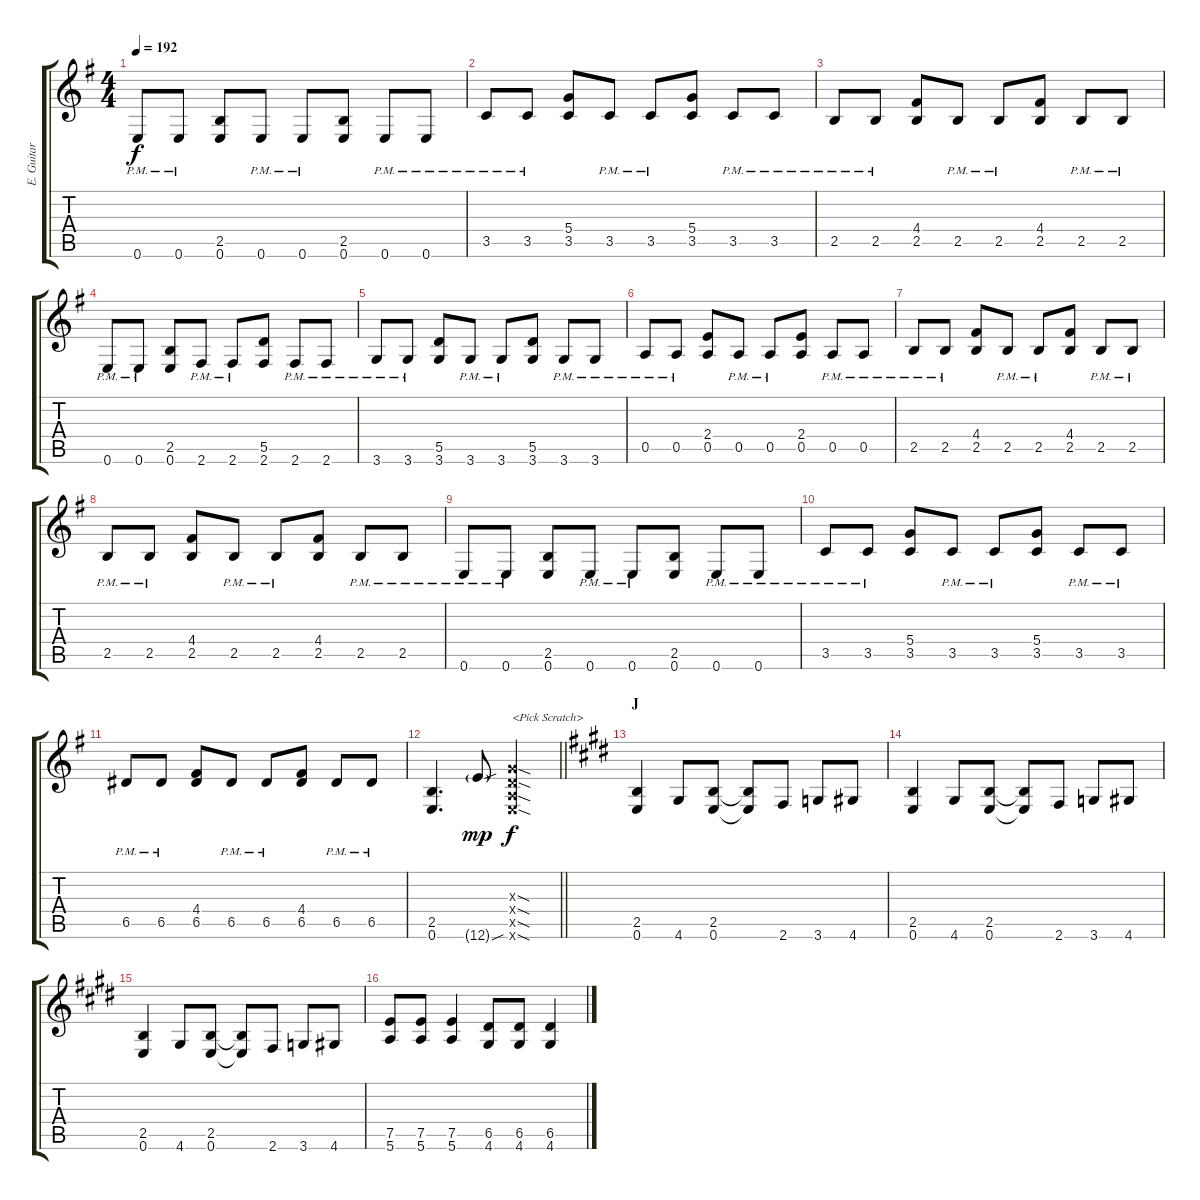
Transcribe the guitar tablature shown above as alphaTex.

\track ("E. Guitar I" "E. Guitar ") {instrument overdrivenguitar}
\staff {score tabs}
\tuning (E4 B3 G3 D3 A2 E2) {hide}
\ts (4 4)
\tempo 192
\clef g2
\ks g
0.6{pm}.8{dy f} 0.6{pm}.8 (2.5 0.6).8 0.6{pm}.8 0.6{pm}.8 (2.5 0.6).8 0.6{pm}.8 0.6{pm}.8 |
3.5{pm}.8 3.5{pm}.8 (5.4 3.5).8 3.5{pm}.8 3.5{pm}.8 (5.4 3.5).8 3.5{pm}.8 3.5{pm}.8 |
2.5{pm}.8 2.5{pm}.8 (4.4 2.5).8 2.5{pm}.8 2.5{pm}.8 (4.4 2.5).8 2.5{pm}.8 2.5{pm}.8 |
0.6{pm}.8 0.6{pm}.8 (2.5 0.6).8 2.6{pm}.8 2.6{pm}.8 (5.5 2.6).8 2.6{pm}.8 2.6{pm}.8 |
3.6{pm}.8 3.6{pm}.8 (5.5 3.6).8 3.6{pm}.8 3.6{pm}.8 (5.5 3.6).8 3.6{pm}.8 3.6{pm}.8 |
0.5{pm}.8 0.5{pm}.8 (2.4 0.5).8 0.5{pm}.8 0.5{pm}.8 (2.4 0.5).8 0.5{pm}.8 0.5{pm}.8 |
2.5{pm}.8 2.5{pm}.8 (4.4 2.5).8 2.5{pm}.8 2.5{pm}.8 (4.4 2.5).8 2.5{pm}.8 2.5{pm}.8 |
2.5{pm}.8 2.5{pm}.8 (4.4 2.5).8 2.5{pm}.8 2.5{pm}.8 (4.4 2.5).8 2.5{pm}.8 2.5{pm}.8 |
0.6{pm}.8 0.6{pm}.8 (2.5 0.6).8 0.6{pm}.8 0.6{pm}.8 (2.5 0.6).8 0.6{pm}.8 0.6{pm}.8 |
3.5{pm}.8 3.5{pm}.8 (5.4 3.5).8 3.5{pm}.8 3.5{pm}.8 (5.4 3.5).8 3.5{pm}.8 3.5{pm}.8 |
6.5{pm}.8 6.5{pm}.8 (4.4 6.5).8 6.5{pm}.8 6.5{pm}.8 (4.4 6.5).8 6.5{pm}.8 6.5{pm}.8 |
\barLineRight lightlight
(2.5 0.6).4{d} 12.6{sou g}.8{dy mp} (0.3{sod x} 0.4{sod x} 0.5{sod x} 0.6{sod x}).2{txt "<Pick Scratch>" dy f} |
\section ("" "J")
\ks e
(2.5 0.6).4 4.6.8 (2.5 0.6).8 (2.5{t} 0.6{t}).8 2.6.8 3.6.8 4.6.8 |
(2.5 0.6).4 4.6.8 (2.5 0.6).8 (2.5{t} 0.6{t}).8 2.6.8 3.6.8 4.6.8 |
(2.5 0.6).4 4.6.8 (2.5 0.6).8 (2.5{t} 0.6{t}).8 2.6.8 3.6.8 4.6.8 |
(7.5 5.6).8 (7.5 5.6).8 (7.5 5.6).4 (6.5 4.6).8 (6.5 4.6).8 (6.5 4.6).4
